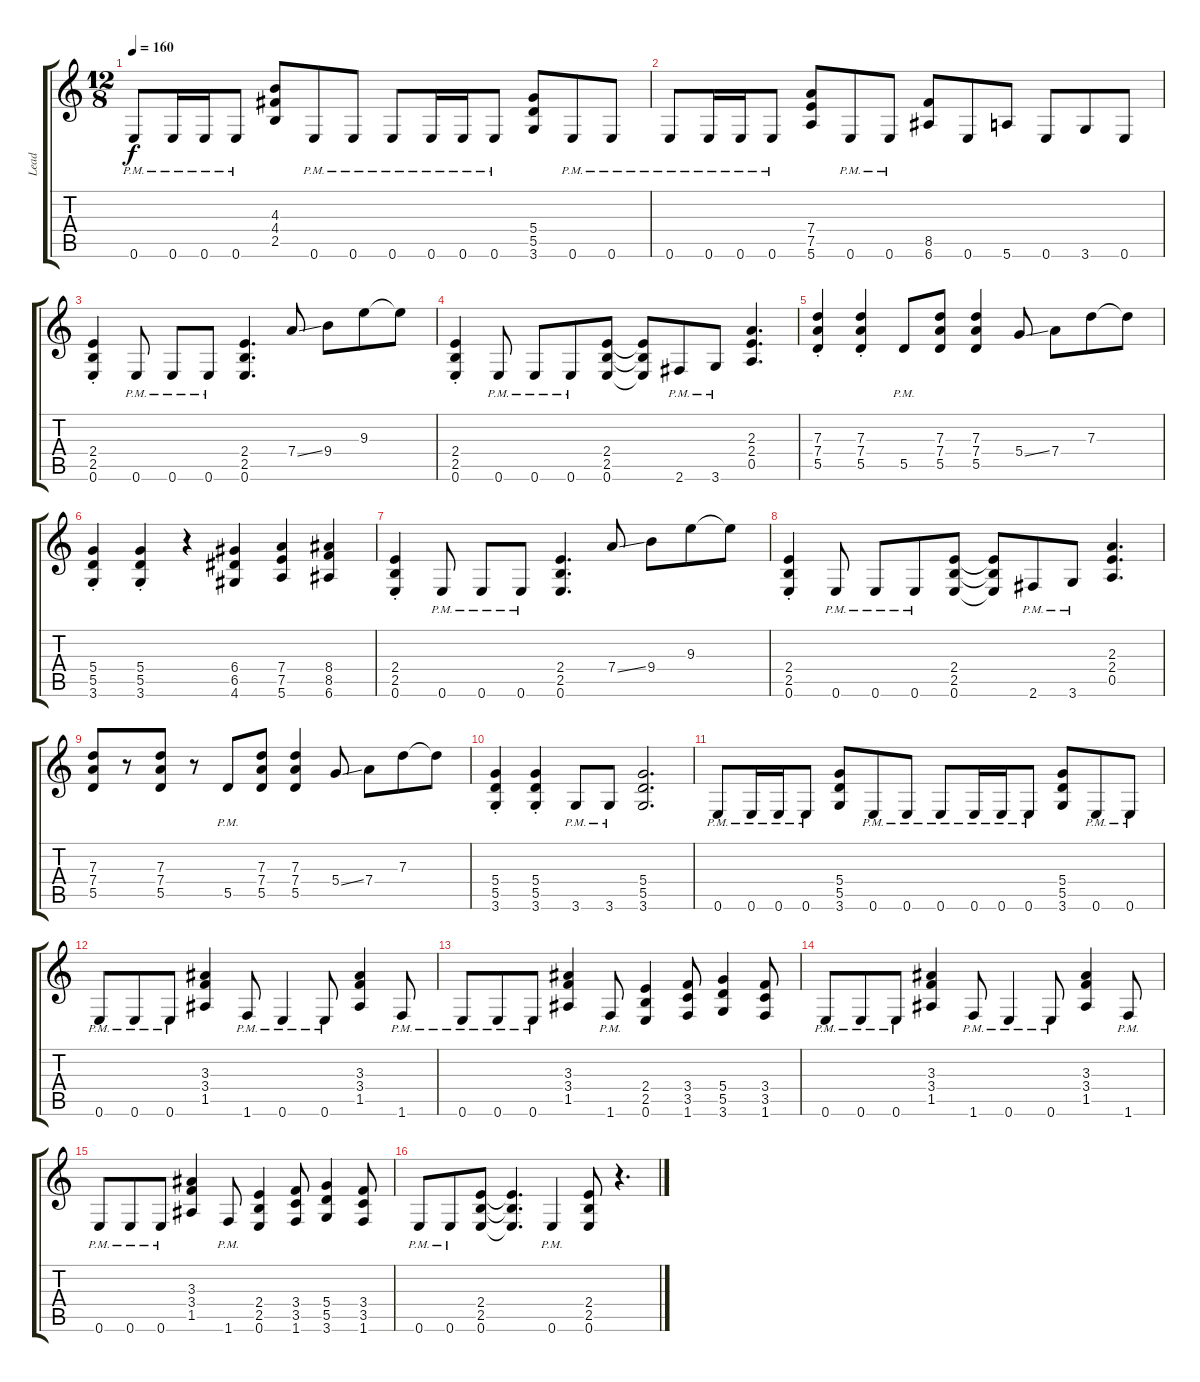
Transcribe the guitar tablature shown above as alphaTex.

\track ("Lead" "Lead") {instrument distortionguitar}
\staff {score tabs}
\tuning (E4 B3 G3 D3 A2 E2) {hide}
\ts (12 8)
\tempo 160
\clef g2
\ks c
0.6{pm}.8{dy f} 0.6{pm}.16 0.6{pm}.16 0.6{pm}.8 (4.3 4.4 2.5).8 0.6{pm}.8 0.6{pm}.8 0.6{pm}.8 0.6{pm}.16 0.6{pm}.16 0.6{pm}.8 (5.4 5.5 3.6).8 0.6{pm}.8 0.6{pm}.8 |
0.6{pm}.8 0.6{pm}.16 0.6{pm}.16 0.6{pm}.8 (7.4 7.5 5.6).8 0.6{pm}.8 0.6{pm}.8 (8.5 6.6).8 0.6.8 5.6.8 0.6.8 3.6.8 0.6.8 |
(2.4{st} 2.5{st} 0.6{st}).4 0.6{pm}.8 0.6{pm}.8 0.6{pm}.8 (2.4 2.5 0.6).4{d} 7.4{ss}.8 9.4.8 9.3.8 9.3{t}.8 |
(2.4{st} 2.5{st} 0.6{st}).4 0.6{pm}.8 0.6{pm}.8 0.6{pm}.8 (2.4 2.5 0.6).8 (2.4{t} 2.5{t} 0.6{t}).8 2.6{pm}.8 3.6{pm}.8 (2.3 2.4 0.5).4{d} |
(7.3{st} 7.4{st} 5.5{st}).4 (7.3{st} 7.4{st} 5.5{st}).4 5.5{pm}.8 (7.3 7.4 5.5).8 (7.3 7.4 5.5).4 5.4{ss}.8 7.4.8 7.3.8 7.3{t}.8 |
(5.4{st} 5.5{st} 3.6{st}).4 (5.4{st} 5.5{st} 3.6{st}).4 r.4 (6.4 6.5 4.6).4 (7.4 7.5 5.6).4 (8.4 8.5 6.6).4 |
(2.4{st} 2.5{st} 0.6{st}).4 0.6{pm}.8 0.6{pm}.8 0.6{pm}.8 (2.4 2.5 0.6).4{d} 7.4{ss}.8 9.4.8 9.3.8 9.3{t}.8 |
(2.4{st} 2.5{st} 0.6{st}).4 0.6{pm}.8 0.6{pm}.8 0.6{pm}.8 (2.4 2.5 0.6).8 (2.4{t} 2.5{t} 0.6{t}).8 2.6{pm}.8 3.6{pm}.8 (2.3 2.4 0.5).4{d} |
(7.3 7.4 5.5).8 r.8 (7.3 7.4 5.5).8 r.8 5.5{pm}.8 (7.3 7.4 5.5).8 (7.3 7.4 5.5).4 5.4{ss}.8 7.4.8 7.3.8 7.3{t}.8 |
(5.4{st} 5.5{st} 3.6{st}).4 (5.4{st} 5.5{st} 3.6{st}).4 3.6{pm}.8 3.6{pm}.8 (5.4 5.5 3.6).2{d} |
0.6{pm}.8 0.6{pm}.16 0.6{pm}.16 0.6{pm}.8 (5.4 5.5 3.6).8 0.6{pm}.8 0.6{pm}.8 0.6{pm}.8 0.6{pm}.16 0.6{pm}.16 0.6{pm}.8 (5.4 5.5 3.6).8 0.6{pm}.8 0.6{pm}.8 |
0.6{pm}.8 0.6{pm}.8 0.6{pm}.8 (3.3 3.4 1.5).4 1.6{pm}.8 0.6{pm}.4 0.6{pm}.8 (3.3 3.4 1.5).4 1.6{pm}.8 |
0.6{pm}.8 0.6{pm}.8 0.6{pm}.8 (3.3 3.4 1.5).4 1.6{pm}.8 (2.4 2.5 0.6).4 (3.4 3.5 1.6).8 (5.4 5.5 3.6).4 (3.4 3.5 1.6).8 |
0.6{pm}.8 0.6{pm}.8 0.6{pm}.8 (3.3 3.4 1.5).4 1.6{pm}.8 0.6{pm}.4 0.6{pm}.8 (3.3 3.4 1.5).4 1.6{pm}.8 |
0.6{pm}.8 0.6{pm}.8 0.6{pm}.8 (3.3 3.4 1.5).4 1.6{pm}.8 (2.4 2.5 0.6).4 (3.4 3.5 1.6).8 (5.4 5.5 3.6).4 (3.4 3.5 1.6).8 |
0.6{pm}.8 0.6{pm}.8 (2.4 2.5 0.6).8 (2.4{t} 2.5{t} 0.6{t}).4{d} 0.6{pm}.4 (2.4 2.5 0.6).8 r.4{d}
